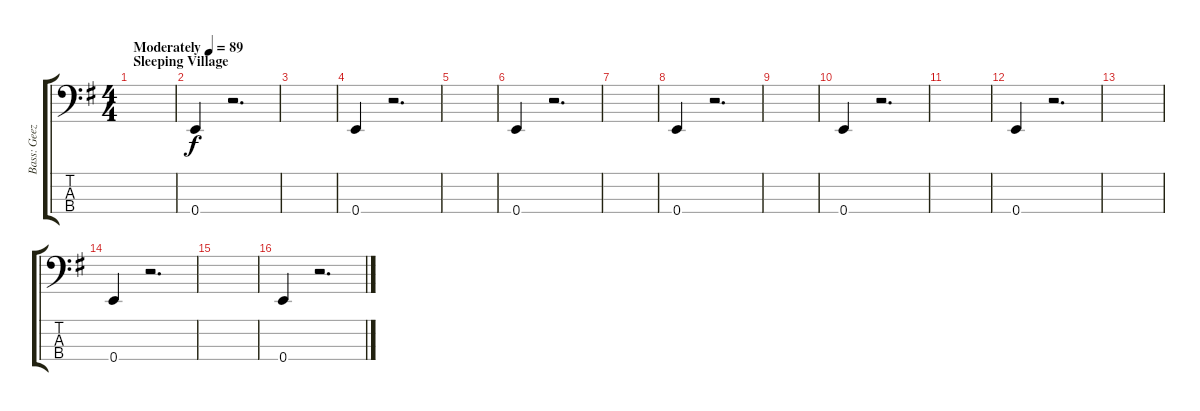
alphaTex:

\track ("Bass: Geezer" "Bass: Geez") {instrument electricbassfinger}
\staff {score tabs}
\tuning (G2 D2 A1 E1) {hide}
\ts (4 4)
\section ("" "Sleeping Village")
\tempo (89 "Moderately")
\clef f4
\ks g
|
0.4.4 r.2{d} |
|
0.4.4 r.2{d} |
|
0.4.4 r.2{d} |
|
0.4.4 r.2{d} |
|
0.4.4 r.2{d} |
|
0.4.4 r.2{d} |
|
0.4.4 r.2{d} |
|
0.4.4 r.2{d}
